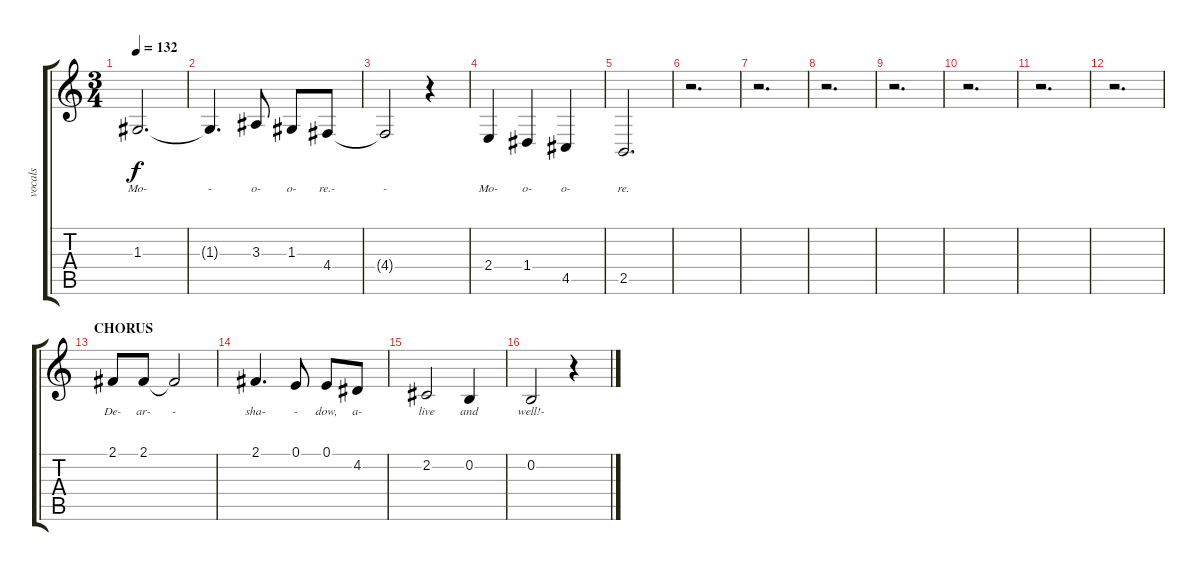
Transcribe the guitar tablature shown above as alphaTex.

\track ("vocals" "vocals") {instrument voiceoohs}
\staff {score tabs}
\tuning (E4 B3 G3 D3 A2 E2) {hide}
\ts (3 4)
\tempo 132
\clef g2
\ks c
1.3.2{d lyrics (0 "Mo-") lyrics (1 "") lyrics (2 "") lyrics (3 "") lyrics (4 "") dy f} |
1.3{t}.4{d lyrics (0 "-") lyrics (1 "") lyrics (2 "") lyrics (3 "") lyrics (4 "")} 3.3.8{lyrics (0 "o-") lyrics (1 "") lyrics (2 "") lyrics (3 "") lyrics (4 "")} 1.3.8{lyrics (0 "o-") lyrics (1 "") lyrics (2 "") lyrics (3 "") lyrics (4 "")} 4.4.8{lyrics (0 "re.-") lyrics (1 "") lyrics (2 "") lyrics (3 "") lyrics (4 "")} |
4.4{t}.2{lyrics (0 "-") lyrics (1 "") lyrics (2 "") lyrics (3 "") lyrics (4 "")} r.4 |
2.4.4{lyrics (0 "Mo-") lyrics (1 "") lyrics (2 "") lyrics (3 "") lyrics (4 "")} 1.4.4{lyrics (0 "o-") lyrics (1 "") lyrics (2 "") lyrics (3 "") lyrics (4 "")} 4.5.4{lyrics (0 "o-") lyrics (1 "") lyrics (2 "") lyrics (3 "") lyrics (4 "")} |
2.5.2{d lyrics (0 "re.") lyrics (1 "") lyrics (2 "") lyrics (3 "") lyrics (4 "")} |
r.2{d} |
r.2{d} |
r.2{d} |
r.2{d} |
r.2{d} |
r.2{d} |
r.2{d} |
\section ("" "CHORUS")
2.1.8{lyrics (0 "De-") lyrics (1 "") lyrics (2 "") lyrics (3 "") lyrics (4 "")} 2.1.8{lyrics (0 "ar-") lyrics (1 "") lyrics (2 "") lyrics (3 "") lyrics (4 "")} 2.1{t}.2{lyrics (0 "-") lyrics (1 "") lyrics (2 "") lyrics (3 "") lyrics (4 "")} |
2.1.4{d lyrics (0 "sha-") lyrics (1 "") lyrics (2 "") lyrics (3 "") lyrics (4 "")} 0.1.8{lyrics (0 "-") lyrics (1 "") lyrics (2 "") lyrics (3 "") lyrics (4 "")} 0.1.8{lyrics (0 "dow,") lyrics (1 "") lyrics (2 "") lyrics (3 "") lyrics (4 "")} 4.2.8{lyrics (0 "a-") lyrics (1 "") lyrics (2 "") lyrics (3 "") lyrics (4 "")} |
2.2.2{lyrics (0 "live") lyrics (1 "") lyrics (2 "") lyrics (3 "") lyrics (4 "")} 0.2.4{lyrics (0 "and") lyrics (1 "") lyrics (2 "") lyrics (3 "") lyrics (4 "")} |
0.2.2{lyrics (0 "well!-") lyrics (1 "") lyrics (2 "") lyrics (3 "") lyrics (4 "")} r.4
